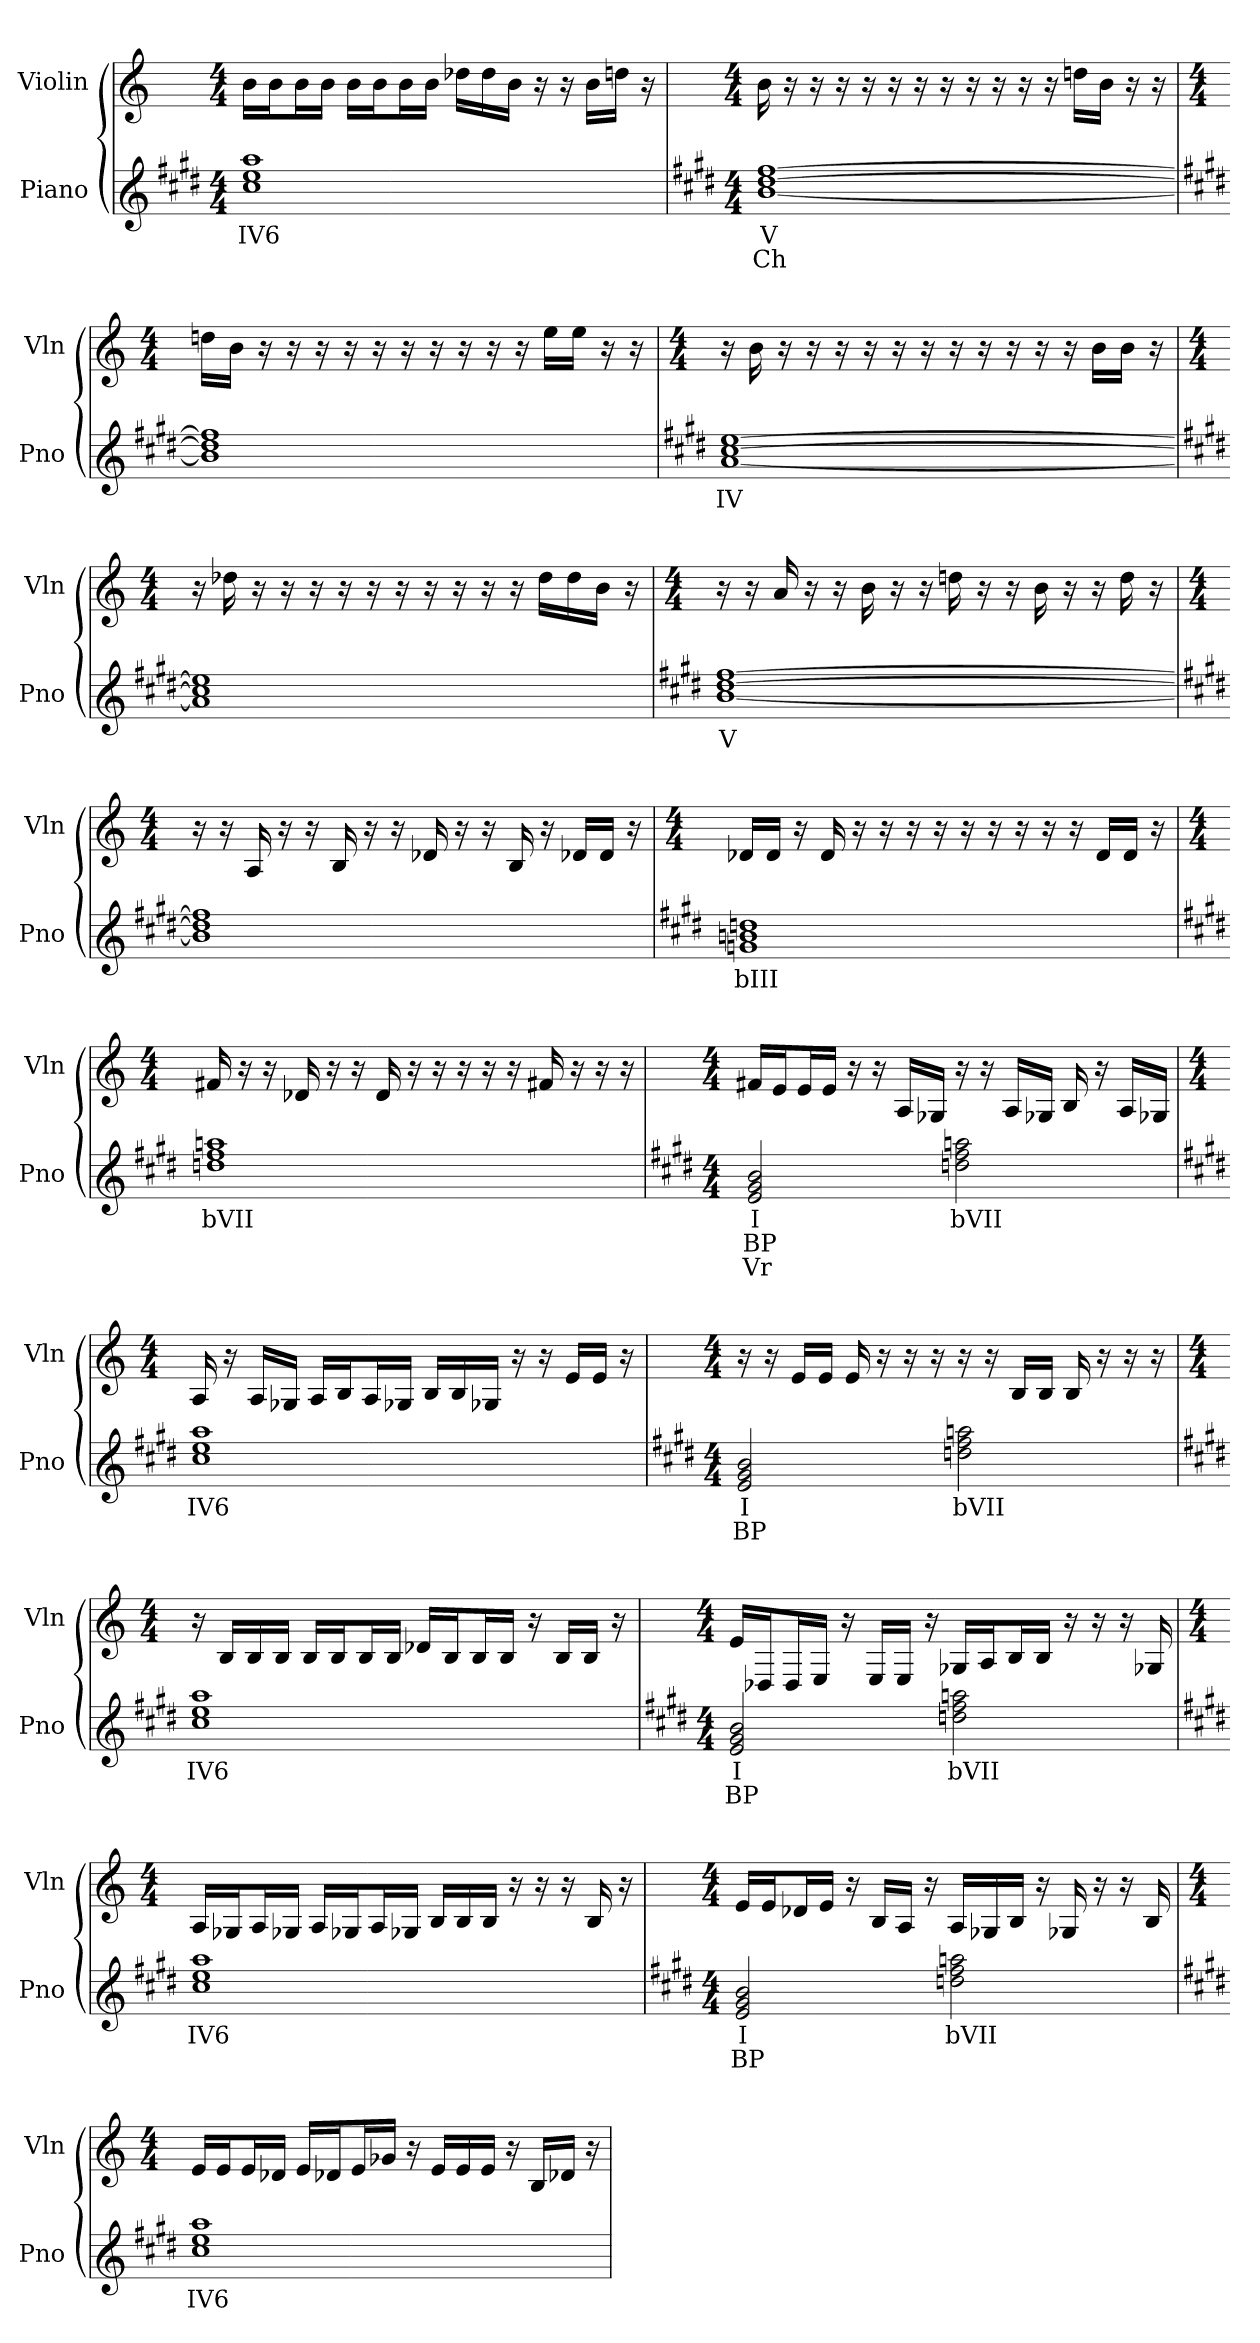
**kern	**text	**text	**text	**kern
*part2	*part2	*part2	*part2	*part1
*staff2	*staff2	*staff2	*staff2	*staff1
*I"Piano	*	*	*	*I"Violin
*I'Pno	*	*	*	*I'Vln
*k[f#c#g#d#]	*	*	*	*
*E:	*	*	*	*
*M4/4	*	*	*	*M4/4
=	=	=	=	=
1cc# 1ee 1aa	IV6	.	.	16bLL
.	.	.	.	16bJ
.	.	.	.	16bL
.	.	.	.	16bJJ
.	.	.	.	16bLL
.	.	.	.	16bJ
.	.	.	.	16bL
.	.	.	.	16bJJ
.	.	.	.	16dd-XLL
.	.	.	.	16dd-
.	.	.	.	16bJJ
.	.	.	.	16r
.	.	.	.	16r
.	.	.	.	16bLL
.	.	.	.	16ddnJJ
.	.	.	.	16r
=	=	=	=	=
*k[f#c#g#d#]	*	*	*	*
*E:	*	*	*	*
*M4/4	*	*	*	*M4/4
[1b [1dd# [1ff#	V	Ch	.	16b
.	.	.	.	16r
.	.	.	.	16r
.	.	.	.	16r
.	.	.	.	16r
.	.	.	.	16r
.	.	.	.	16r
.	.	.	.	16r
.	.	.	.	16r
.	.	.	.	16r
.	.	.	.	16r
.	.	.	.	16r
.	.	.	.	16ddnLL
.	.	.	.	16bJJ
.	.	.	.	16r
.	.	.	.	16r
=	=	=	=	=
*k[f#c#g#d#]	*	*	*	*
*E:	*	*	*	*
*	*	*	*	*M4/4
1b] 1dd#] 1ff#]	.	.	.	16ddnLL
.	.	.	.	16bJJ
.	.	.	.	16r
.	.	.	.	16r
.	.	.	.	16r
.	.	.	.	16r
.	.	.	.	16r
.	.	.	.	16r
.	.	.	.	16r
.	.	.	.	16r
.	.	.	.	16r
.	.	.	.	16r
.	.	.	.	16eeLL
.	.	.	.	16eeJJ
.	.	.	.	16r
.	.	.	.	16r
=	=	=	=	=
*k[f#c#g#d#]	*	*	*	*
*E:	*	*	*	*
*	*	*	*	*M4/4
[1a [1cc# [1ee	IV	.	.	16r
.	.	.	.	16b
.	.	.	.	16r
.	.	.	.	16r
.	.	.	.	16r
.	.	.	.	16r
.	.	.	.	16r
.	.	.	.	16r
.	.	.	.	16r
.	.	.	.	16r
.	.	.	.	16r
.	.	.	.	16r
.	.	.	.	16r
.	.	.	.	16bLL
.	.	.	.	16bJJ
.	.	.	.	16r
=	=	=	=	=
*k[f#c#g#d#]	*	*	*	*
*E:	*	*	*	*
*	*	*	*	*M4/4
1a] 1cc#] 1ee]	.	.	.	16r
.	.	.	.	16dd-X
.	.	.	.	16r
.	.	.	.	16r
.	.	.	.	16r
.	.	.	.	16r
.	.	.	.	16r
.	.	.	.	16r
.	.	.	.	16r
.	.	.	.	16r
.	.	.	.	16r
.	.	.	.	16r
.	.	.	.	16dd-LL
.	.	.	.	16dd-
.	.	.	.	16bJJ
.	.	.	.	16r
=	=	=	=	=
*k[f#c#g#d#]	*	*	*	*
*E:	*	*	*	*
*	*	*	*	*M4/4
[1b [1dd# [1ff#	V	.	.	16r
.	.	.	.	16r
.	.	.	.	16a
.	.	.	.	16r
.	.	.	.	16r
.	.	.	.	16b
.	.	.	.	16r
.	.	.	.	16r
.	.	.	.	16ddn
.	.	.	.	16r
.	.	.	.	16r
.	.	.	.	16b
.	.	.	.	16r
.	.	.	.	16r
.	.	.	.	16dd
.	.	.	.	16r
=	=	=	=	=
*k[f#c#g#d#]	*	*	*	*
*E:	*	*	*	*
*	*	*	*	*M4/4
1b] 1dd#] 1ff#]	.	.	.	16r
.	.	.	.	16r
.	.	.	.	16A
.	.	.	.	16r
.	.	.	.	16r
.	.	.	.	16B
.	.	.	.	16r
.	.	.	.	16r
.	.	.	.	16d-X
.	.	.	.	16r
.	.	.	.	16r
.	.	.	.	16B
.	.	.	.	16r
.	.	.	.	16d-XLL
.	.	.	.	16d-JJ
.	.	.	.	16r
=	=	=	=	=
*k[f#c#g#d#]	*	*	*	*
*E:	*	*	*	*
*	*	*	*	*M4/4
1gn 1bn 1ddn	bIII	.	.	16d-XLL
.	.	.	.	16d-JJ
.	.	.	.	16r
.	.	.	.	16d-
.	.	.	.	16r
.	.	.	.	16r
.	.	.	.	16r
.	.	.	.	16r
.	.	.	.	16r
.	.	.	.	16r
.	.	.	.	16r
.	.	.	.	16r
.	.	.	.	16r
.	.	.	.	16d-LL
.	.	.	.	16d-JJ
.	.	.	.	16r
=	=	=	=	=
*k[f#c#g#d#]	*	*	*	*
*E:	*	*	*	*
*	*	*	*	*M4/4
1ddn 1ff# 1aan	bVII	.	.	16f#X
.	.	.	.	16r
.	.	.	.	16r
.	.	.	.	16d-X
.	.	.	.	16r
.	.	.	.	16r
.	.	.	.	16d-
.	.	.	.	16r
.	.	.	.	16r
.	.	.	.	16r
.	.	.	.	16r
.	.	.	.	16r
.	.	.	.	16f#X
.	.	.	.	16r
.	.	.	.	16r
.	.	.	.	16r
=	=	=	=	=
*k[f#c#g#d#]	*	*	*	*
*E:	*	*	*	*
*M4/4	*	*	*	*M4/4
2e 2g# 2b	I	BP	Vr	16f#XLL
.	.	.	.	16eJ
.	.	.	.	16eL
.	.	.	.	16eJJ
.	.	.	.	16r
.	.	.	.	16r
.	.	.	.	16ALL
.	.	.	.	16G-XJJ
2ddn 2ff# 2aan	bVII	.	.	16r
.	.	.	.	16r
.	.	.	.	16ALL
.	.	.	.	16G-XJJ
.	.	.	.	16B
.	.	.	.	16r
.	.	.	.	16ALL
.	.	.	.	16G-XJJ
=	=	=	=	=
*k[f#c#g#d#]	*	*	*	*
*E:	*	*	*	*
*	*	*	*	*M4/4
1cc# 1ee 1aa	IV6	.	.	16A
.	.	.	.	16r
.	.	.	.	16ALL
.	.	.	.	16G-XJJ
.	.	.	.	16ALL
.	.	.	.	16BJ
.	.	.	.	16AL
.	.	.	.	16G-XJJ
.	.	.	.	16BLL
.	.	.	.	16B
.	.	.	.	16G-XJJ
.	.	.	.	16r
.	.	.	.	16r
.	.	.	.	16eLL
.	.	.	.	16eJJ
.	.	.	.	16r
=	=	=	=	=
*k[f#c#g#d#]	*	*	*	*
*E:	*	*	*	*
*M4/4	*	*	*	*M4/4
2e 2g# 2b	I	BP	.	16r
.	.	.	.	16r
.	.	.	.	16eLL
.	.	.	.	16eJJ
.	.	.	.	16e
.	.	.	.	16r
.	.	.	.	16r
.	.	.	.	16r
2ddn 2ff# 2aan	bVII	.	.	16r
.	.	.	.	16r
.	.	.	.	16BLL
.	.	.	.	16BJJ
.	.	.	.	16B
.	.	.	.	16r
.	.	.	.	16r
.	.	.	.	16r
=	=	=	=	=
*k[f#c#g#d#]	*	*	*	*
*E:	*	*	*	*
*	*	*	*	*M4/4
1cc# 1ee 1aa	IV6	.	.	16r
.	.	.	.	16BLL
.	.	.	.	16B
.	.	.	.	16BJJ
.	.	.	.	16BLL
.	.	.	.	16BJ
.	.	.	.	16BL
.	.	.	.	16BJJ
.	.	.	.	16d-XLL
.	.	.	.	16BJ
.	.	.	.	16BL
.	.	.	.	16BJJ
.	.	.	.	16r
.	.	.	.	16BLL
.	.	.	.	16BJJ
.	.	.	.	16r
=	=	=	=	=
*k[f#c#g#d#]	*	*	*	*
*E:	*	*	*	*
*M4/4	*	*	*	*M4/4
2e 2g# 2b	I	BP	.	16eLL
.	.	.	.	16D-XJ
.	.	.	.	16D-L
.	.	.	.	16EJJ
.	.	.	.	16r
.	.	.	.	16ELL
.	.	.	.	16EJJ
.	.	.	.	16r
2ddn 2ff# 2aan	bVII	.	.	16G-XLL
.	.	.	.	16AJ
.	.	.	.	16BL
.	.	.	.	16BJJ
.	.	.	.	16r
.	.	.	.	16r
.	.	.	.	16r
.	.	.	.	16G-X
=	=	=	=	=
*k[f#c#g#d#]	*	*	*	*
*E:	*	*	*	*
*	*	*	*	*M4/4
1cc# 1ee 1aa	IV6	.	.	16ALL
.	.	.	.	16G-XJ
.	.	.	.	16AL
.	.	.	.	16G-XJJ
.	.	.	.	16ALL
.	.	.	.	16G-XJ
.	.	.	.	16AL
.	.	.	.	16G-XJJ
.	.	.	.	16BLL
.	.	.	.	16B
.	.	.	.	16BJJ
.	.	.	.	16r
.	.	.	.	16r
.	.	.	.	16r
.	.	.	.	16B
.	.	.	.	16r
=	=	=	=	=
*k[f#c#g#d#]	*	*	*	*
*E:	*	*	*	*
*M4/4	*	*	*	*M4/4
2e 2g# 2b	I	BP	.	16eLL
.	.	.	.	16eJ
.	.	.	.	16d-XL
.	.	.	.	16eJJ
.	.	.	.	16r
.	.	.	.	16BLL
.	.	.	.	16AJJ
.	.	.	.	16r
2ddn 2ff# 2aan	bVII	.	.	16ALL
.	.	.	.	16G-X
.	.	.	.	16BJJ
.	.	.	.	16r
.	.	.	.	16G-X
.	.	.	.	16r
.	.	.	.	16r
.	.	.	.	16B
=	=	=	=	=
*k[f#c#g#d#]	*	*	*	*
*E:	*	*	*	*
*	*	*	*	*M4/4
1cc# 1ee 1aa	IV6	.	.	16eLL
.	.	.	.	16eJ
.	.	.	.	16eL
.	.	.	.	16d-XJJ
.	.	.	.	16eLL
.	.	.	.	16d-XJ
.	.	.	.	16eL
.	.	.	.	16g-XJJ
.	.	.	.	16r
.	.	.	.	16eLL
.	.	.	.	16e
.	.	.	.	16eJJ
.	.	.	.	16r
.	.	.	.	16BLL
.	.	.	.	16d-XJJ
.	.	.	.	16r
=	=	=	=	=
*-	*-	*-	*-	*-
